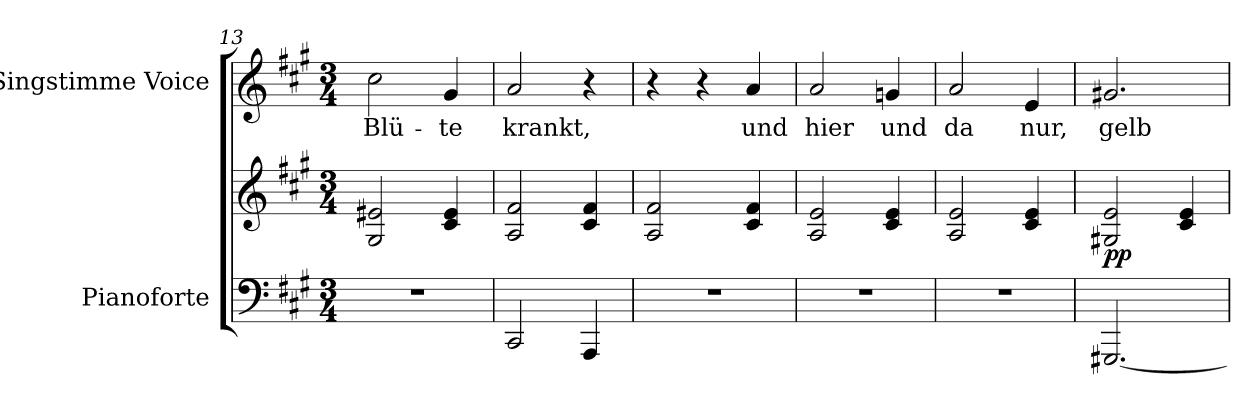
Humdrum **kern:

**kern	**kern	**dynam	**kern	**text
*part2	*part2	*part2	*part1	*part1
*staff3	*staff2	*staff2/3	*staff1	*staff1
*I"Pianoforte	*	*	*I"Singstimme Voice	*
*I'Pno	*	*	*	*
*clefF4	*clefG2	*	*clefG2	*
*k[f#c#g#]	*k[f#c#g#]	*	*k[f#c#g#]	*
*M3/4	*M3/4	*	*M3/4	*
=13	=13	=13	=13	=13
2.r	2G#/ 2e#X/	.	2cc#\	Blü-
.	4c#/ 4e#/	.	4g#/	-te
=14	=14	=14	=14	=14
2CC#/	2A/ 2f#/	.	2a/	krankt,
4AAA/	4c#/ 4f#/	.	4r	.
=15	=15	=15	=15	=15
2.r	2A/ 2f#/	.	4r	.
.	.	.	4r	.
.	4c#/ 4f#/	.	4a/	und
=16	=16	=16	=16	=16
2.r	2A/ 2e/	.	2a/	hier
.	4c#/ 4e/	.	4gn/	und
=17	=17	=17	=17	=17
2.r	2A/ 2e/	.	2a/	da
.	4c#/ 4e/	.	4e/	nur,
=18	=18	=18	=18	=18
!	!	!LO:DY:b	!	!
[2.GGG#X/	2G#X/ 2e/	pp	2.g#X/	gelb
.	4c#/ 4e/	.	.	.
=	=	=	=	=
*-	*-	*-	*-	*-
